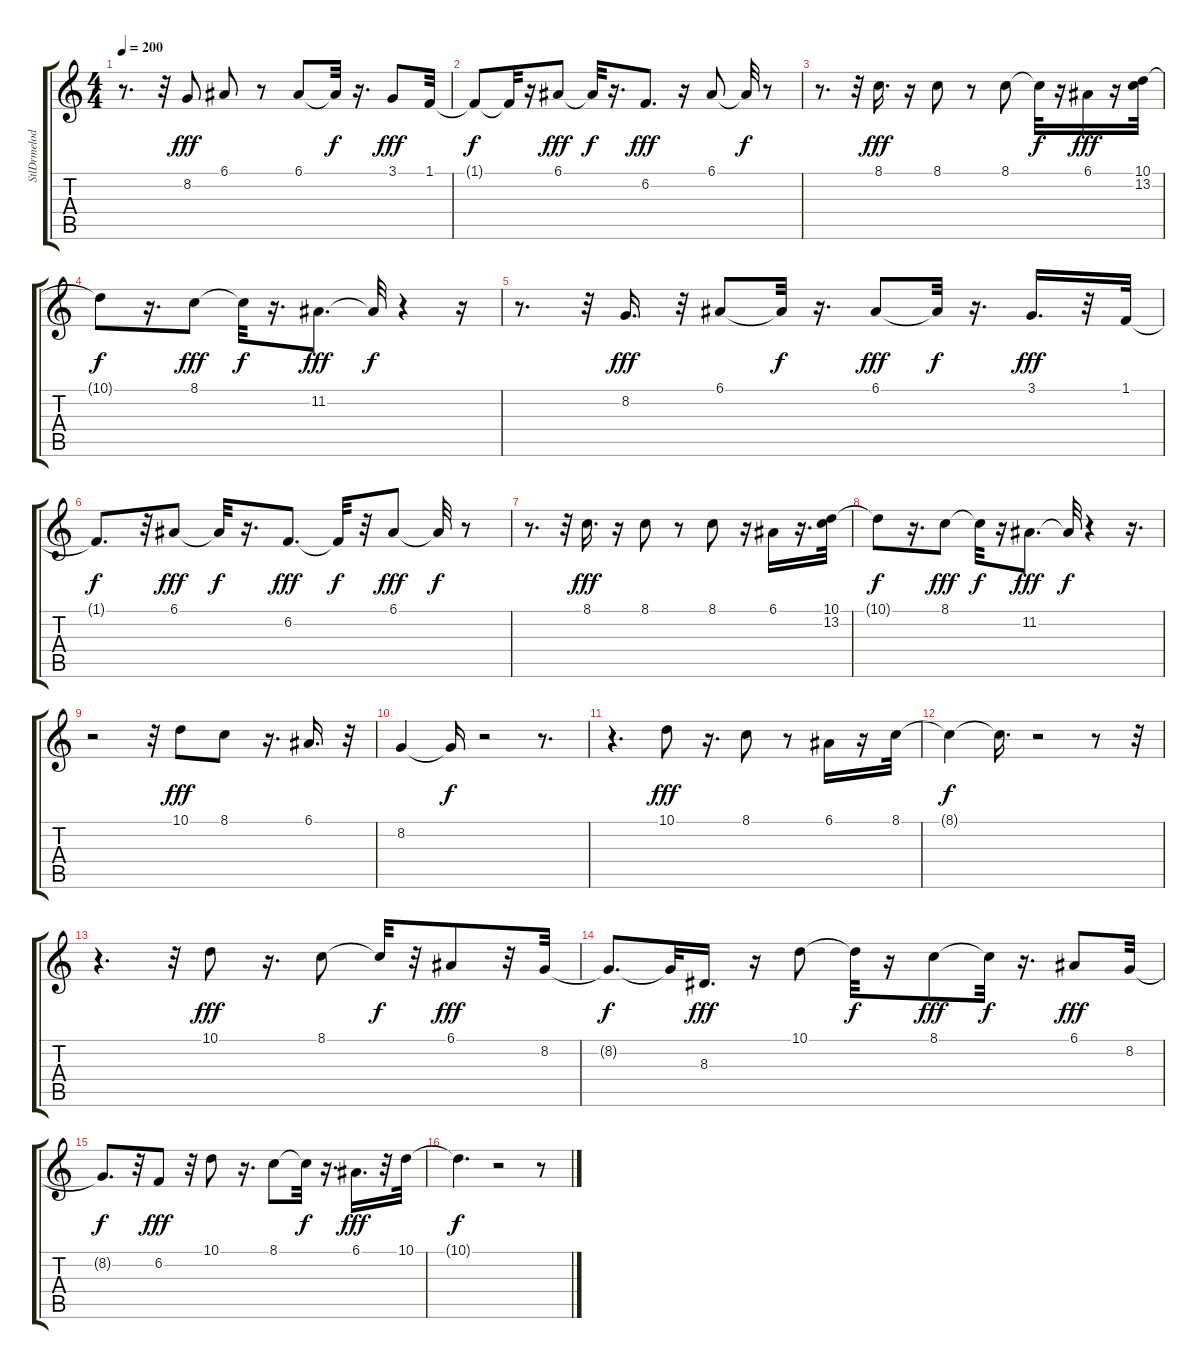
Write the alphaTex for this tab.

\track ("StlDrmelodyNoroll   " "StlDrmelod") {instrument steeldrums}
\staff {score tabs}
\tuning (E4 B3 G3 D3 A2 E2) {hide}
\ts (4 4)
\tempo 200
\clef g2
\ks c
r.8{d dy f} r.32 8.2.8{dy fff} 6.1.8 r.8 6.1.8 6.1{t}.32{dy f} r.16{d} 3.1.8{dy fff} 1.1.32 |
1.1{t}.8{dy f} 1.1{t}.32 r.16 6.1.8{dy fff} 6.1{t}.32{dy f} r.16{d} 6.2.8{d dy fff} r.16 6.1.8 6.1{t}.32{dy f} r.8 |
r.8{d} r.32 8.1.16{d dy fff} r.16 8.1.8 r.8 8.1.8 8.1{t}.32{dy f} r.16 6.1.16{dy fff} r.16 (10.1 13.2).32 |
10.1{t}.8{dy f} r.16{d} 8.1.8{dy fff} 8.1{t}.32{dy f} r.16{d} 11.2.8{d dy fff} 11.2{t}.32{dy f} r.4 r.16 |
r.8{d} r.32 8.2.16{d dy fff} r.32 6.1.8 6.1{t}.32{dy f} r.16{d} 6.1.8{dy fff} 6.1{t}.32{dy f} r.16{d} 3.1.16{d dy fff} r.32 1.1.32 |
1.1{t}.8{d dy f} r.32 6.1.8{dy fff} 6.1{t}.32{dy f} r.16{d} 6.2.8{d dy fff} 6.2{t}.32{dy f} r.32 6.1.8{dy fff} 6.1{t}.32{dy f} r.8 |
r.8{d} r.32 8.1.16{d dy fff} r.16 8.1.8 r.8 8.1.8 r.16 6.1.16 r.16{d} (10.1 13.2).32 |
10.1{t}.8{dy f} r.16{d} 8.1.8{dy fff} 8.1{t}.32{dy f} r.16 11.2.8{d dy fff} 11.2{t}.32{dy f} r.4 r.16{d} |
r.2 r.32 10.1.8{dy fff} 8.1.8 r.16{d} 6.1.16{d} r.32 |
8.2.4 8.2{t}.16{dy f} r.2 r.8{d} |
r.4{d} 10.1.8{dy fff} r.16{d} 8.1.8 r.8 6.1.16 r.16 8.1.32 |
8.1{t}.4{dy f} 8.1{t}.16{d} r.2 r.8 r.32 |
r.4{d} r.32 10.1.8{dy fff} r.16{d} 8.1.8 8.1{t}.32{dy f} r.32 6.1.8{dy fff} r.32 8.2.32 |
8.2{t}.8{d dy f} 8.2{t}.32 8.3.16{d dy fff} r.16 10.1.8 10.1{t}.32{dy f} r.16 8.1.8{dy fff} 8.1{t}.32{dy f} r.16{d} 6.1.8{dy fff} 8.2.32 |
8.2{t}.8{d dy f} r.32 6.2.8{dy fff} r.32 10.1.8 r.16{d} 8.1.8 8.1{t}.32{dy f} r.16{d} 6.1.16{d dy fff} r.32 10.1.32 |
10.1{t}.4{d dy f} r.2 r.8
